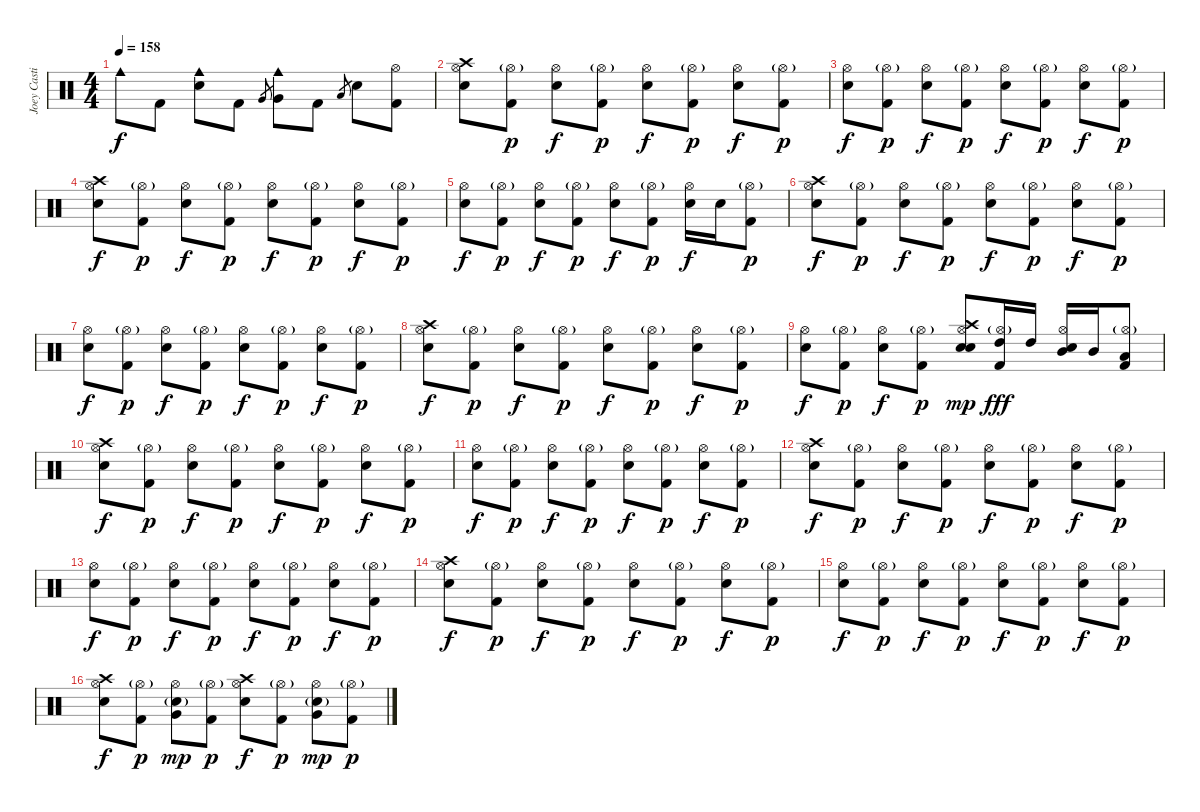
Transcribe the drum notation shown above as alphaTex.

\track ("Joey Castillo" "Joey Casti") {instrument percussion}
\staff {score}
\articulation defaults
\ts (4 4)
\tempo 158
\clef neutral
\ks c "Cowbell medium (hit)".8{dy f} "Kick (hit) 2".8
("Cowbell medium (hit)" "Electric Snare (hit)").8 "Kick (hit) 2".8 "Very Low Tom (hit)".8{gr} ("Cowbell medium (hit)" "Very Low Tom (hit)").8 "Kick (hit) 2".8 "Low Floor Tom (hit)".8{gr} "Electric Snare (hit)".8 ("Hi-Hat (open)" "Kick (hit) 2").8 |
("Hi-Hat (open)" "Crash high (hit)" "Electric Snare (hit)").8 ("Hi-Hat (open)"{g} "Kick (hit) 2").8{dy p} ("Hi-Hat (open)" "Electric Snare (hit)").8{dy f} ("Hi-Hat (open)"{g} "Kick (hit) 2").8{dy p} ("Hi-Hat (open)" "Electric Snare (hit)").8{dy f} ("Hi-Hat (open)"{g} "Kick (hit) 2").8{dy p} ("Hi-Hat (open)" "Electric Snare (hit)").8{dy f} ("Hi-Hat (open)"{g} "Kick (hit) 2").8{dy p} |
("Hi-Hat (open)" "Electric Snare (hit)").8{dy f} ("Hi-Hat (open)"{g} "Kick (hit) 2").8{dy p} ("Hi-Hat (open)" "Electric Snare (hit)").8{dy f} ("Hi-Hat (open)"{g} "Kick (hit) 2").8{dy p} ("Hi-Hat (open)" "Electric Snare (hit)").8{dy f} ("Hi-Hat (open)"{g} "Kick (hit) 2").8{dy p} ("Hi-Hat (open)" "Electric Snare (hit)").8{dy f} ("Hi-Hat (open)"{g} "Kick (hit) 2").8{dy p} |
("Hi-Hat (open)" "Crash high (hit)" "Electric Snare (hit)").8{dy f} ("Hi-Hat (open)"{g} "Kick (hit) 2").8{dy p} ("Hi-Hat (open)" "Electric Snare (hit)").8{dy f} ("Hi-Hat (open)"{g} "Kick (hit) 2").8{dy p} ("Hi-Hat (open)" "Electric Snare (hit)").8{dy f} ("Hi-Hat (open)"{g} "Kick (hit) 2").8{dy p} ("Hi-Hat (open)" "Electric Snare (hit)").8{dy f} ("Hi-Hat (open)"{g} "Kick (hit) 2").8{dy p} |
("Hi-Hat (open)" "Electric Snare (hit)").8{dy f} ("Hi-Hat (open)"{g} "Kick (hit) 2").8{dy p} ("Hi-Hat (open)" "Electric Snare (hit)").8{dy f} ("Hi-Hat (open)"{g} "Kick (hit) 2").8{dy p} ("Hi-Hat (open)" "Electric Snare (hit)").8{dy f} ("Hi-Hat (open)"{g} "Kick (hit) 2").8{dy p} ("Hi-Hat (open)" "Electric Snare (hit)").16{dy f} "Electric Snare (hit)".16 ("Hi-Hat (open)"{g} "Kick (hit) 2").8{dy p} |
("Hi-Hat (open)" "Crash high (hit)" "Electric Snare (hit)").8{dy f} ("Hi-Hat (open)"{g} "Kick (hit) 2").8{dy p} ("Hi-Hat (open)" "Electric Snare (hit)").8{dy f} ("Hi-Hat (open)"{g} "Kick (hit) 2").8{dy p} ("Hi-Hat (open)" "Electric Snare (hit)").8{dy f} ("Hi-Hat (open)"{g} "Kick (hit) 2").8{dy p} ("Hi-Hat (open)" "Electric Snare (hit)").8{dy f} ("Hi-Hat (open)"{g} "Kick (hit) 2").8{dy p} |
("Hi-Hat (open)" "Electric Snare (hit)").8{dy f} ("Hi-Hat (open)"{g} "Kick (hit) 2").8{dy p} ("Hi-Hat (open)" "Electric Snare (hit)").8{dy f} ("Hi-Hat (open)"{g} "Kick (hit) 2").8{dy p} ("Hi-Hat (open)" "Electric Snare (hit)").8{dy f} ("Hi-Hat (open)"{g} "Kick (hit) 2").8{dy p} ("Hi-Hat (open)" "Electric Snare (hit)").8{dy f} ("Hi-Hat (open)"{g} "Kick (hit) 2").8{dy p} |
("Hi-Hat (open)" "Crash high (hit)" "Electric Snare (hit)").8{dy f} ("Hi-Hat (open)"{g} "Kick (hit) 2").8{dy p} ("Hi-Hat (open)" "Electric Snare (hit)").8{dy f} ("Hi-Hat (open)"{g} "Kick (hit) 2").8{dy p} ("Hi-Hat (open)" "Electric Snare (hit)").8{dy f} ("Hi-Hat (open)"{g} "Kick (hit) 2").8{dy p} ("Hi-Hat (open)" "Electric Snare (hit)").8{dy f} ("Hi-Hat (open)"{g} "Kick (hit) 2").8{dy p} |
("Hi-Hat (open)" "Electric Snare (hit)").8{dy f} ("Hi-Hat (open)"{g} "Kick (hit) 2").8{dy p} ("Hi-Hat (open)" "Electric Snare (hit)").8{dy f} ("Hi-Hat (open)"{g} "Kick (hit) 2").8{dy p} ("Hi-Hat (open)" "Crash high (hit)" "Electric Snare (hit)" "Snare (hit) 2").8{dy mp} ("Hi-Hat (open)"{g} "High Tom (hit)" "Kick (hit) 2").16{dy fff} "High Tom (hit)".16 ("Hi-Hat (open)" "Mid Tom (hit)" "Electric Snare (hit)").16 "Mid Tom (hit)".16 ("Hi-Hat (open)"{g} "Low Tom (hit)" "Kick (hit) 2").8 |
("Hi-Hat (open)" "Crash high (hit)" "Electric Snare (hit)").8{dy f} ("Hi-Hat (open)"{g} "Kick (hit) 2").8{dy p} ("Hi-Hat (open)" "Electric Snare (hit)").8{dy f} ("Hi-Hat (open)"{g} "Kick (hit) 2").8{dy p} ("Hi-Hat (open)" "Electric Snare (hit)").8{dy f} ("Hi-Hat (open)"{g} "Kick (hit) 2").8{dy p} ("Hi-Hat (open)" "Electric Snare (hit)").8{dy f} ("Hi-Hat (open)"{g} "Kick (hit) 2").8{dy p} |
("Hi-Hat (open)" "Electric Snare (hit)").8{dy f} ("Hi-Hat (open)"{g} "Kick (hit) 2").8{dy p} ("Hi-Hat (open)" "Electric Snare (hit)").8{dy f} ("Hi-Hat (open)"{g} "Kick (hit) 2").8{dy p} ("Hi-Hat (open)" "Electric Snare (hit)").8{dy f} ("Hi-Hat (open)"{g} "Kick (hit) 2").8{dy p} ("Hi-Hat (open)" "Electric Snare (hit)").8{dy f} ("Hi-Hat (open)"{g} "Kick (hit) 2").8{dy p} |
("Hi-Hat (open)" "Crash high (hit)" "Electric Snare (hit)").8{dy f} ("Hi-Hat (open)"{g} "Kick (hit) 2").8{dy p} ("Hi-Hat (open)" "Electric Snare (hit)").8{dy f} ("Hi-Hat (open)"{g} "Kick (hit) 2").8{dy p} ("Hi-Hat (open)" "Electric Snare (hit)").8{dy f} ("Hi-Hat (open)"{g} "Kick (hit) 2").8{dy p} ("Hi-Hat (open)" "Electric Snare (hit)").8{dy f} ("Hi-Hat (open)"{g} "Kick (hit) 2").8{dy p} |
("Hi-Hat (open)" "Electric Snare (hit)").8{dy f} ("Hi-Hat (open)"{g} "Kick (hit) 2").8{dy p} ("Hi-Hat (open)" "Electric Snare (hit)").8{dy f} ("Hi-Hat (open)"{g} "Kick (hit) 2").8{dy p} ("Hi-Hat (open)" "Electric Snare (hit)").8{dy f} ("Hi-Hat (open)"{g} "Kick (hit) 2").8{dy p} ("Hi-Hat (open)" "Electric Snare (hit)").8{dy f} ("Hi-Hat (open)"{g} "Kick (hit) 2").8{dy p} |
("Hi-Hat (open)" "Crash high (hit)" "Electric Snare (hit)").8{dy f} ("Hi-Hat (open)"{g} "Kick (hit) 2").8{dy p} ("Hi-Hat (open)" "Electric Snare (hit)").8{dy f} ("Hi-Hat (open)"{g} "Kick (hit) 2").8{dy p} ("Hi-Hat (open)" "Electric Snare (hit)").8{dy f} ("Hi-Hat (open)"{g} "Kick (hit) 2").8{dy p} ("Hi-Hat (open)" "Electric Snare (hit)").8{dy f} ("Hi-Hat (open)"{g} "Kick (hit) 2").8{dy p} |
("Hi-Hat (open)" "Electric Snare (hit)").8{dy f} ("Hi-Hat (open)"{g} "Kick (hit) 2").8{dy p} ("Hi-Hat (open)" "Electric Snare (hit)").8{dy f} ("Hi-Hat (open)"{g} "Kick (hit) 2").8{dy p} ("Hi-Hat (open)" "Electric Snare (hit)").8{dy f} ("Hi-Hat (open)"{g} "Kick (hit) 2").8{dy p} ("Hi-Hat (open)" "Electric Snare (hit)").8{dy f} ("Hi-Hat (open)"{g} "Kick (hit) 2").8{dy p} |
("Hi-Hat (open)" "Crash high (hit)" "Electric Snare (hit)").8{dy f} ("Hi-Hat (open)"{g} "Kick (hit) 2").8{dy p} ("Hi-Hat (open)" "Very Low Tom (hit)" "Electric Snare (hit)"{g}).8{dy mp} ("Hi-Hat (open)"{g} "Kick (hit) 2").8{dy p} ("Hi-Hat (open)" "Crash high (hit)" "Electric Snare (hit)").8{dy f} ("Hi-Hat (open)"{g} "Kick (hit) 2").8{dy p} ("Hi-Hat (open)" "Very Low Tom (hit)" "Electric Snare (hit)"{g}).8{dy mp} ("Hi-Hat (open)"{g} "Kick (hit) 2").8{dy p}
